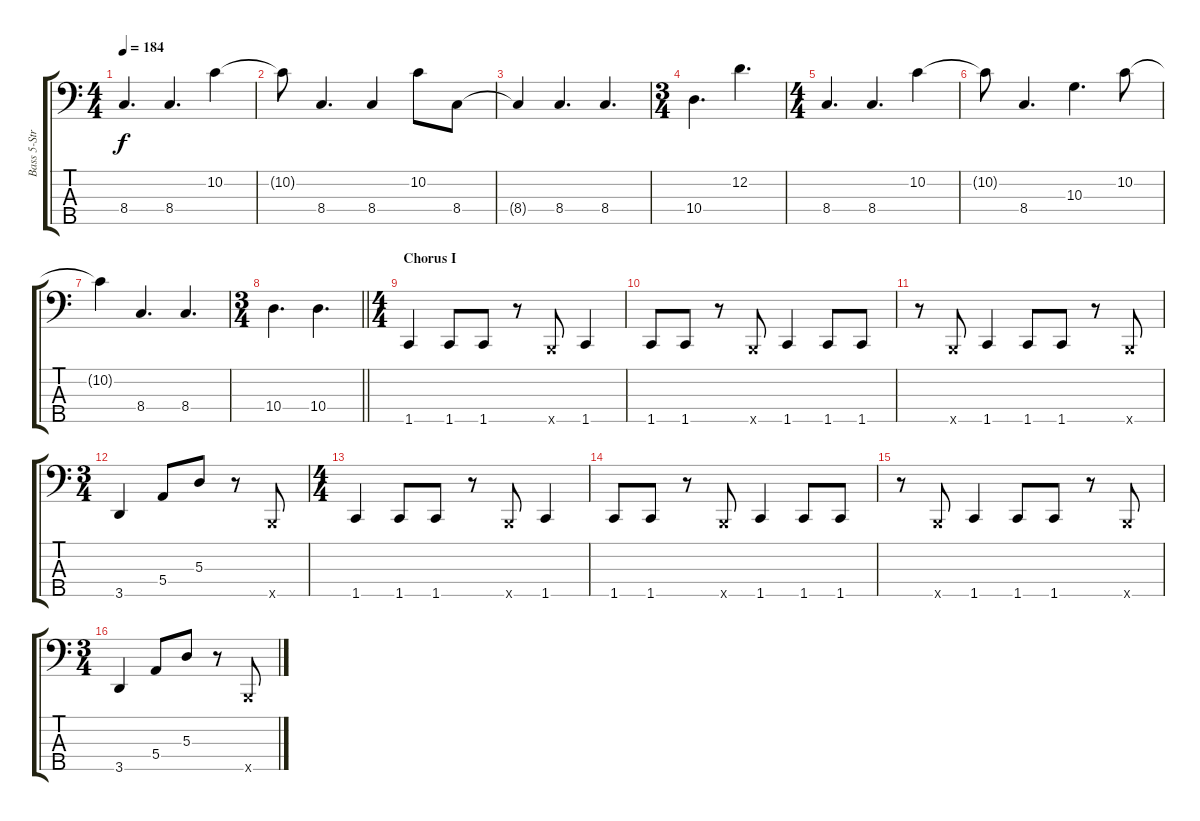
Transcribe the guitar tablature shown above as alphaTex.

\track ("Bass 5-Str Stnd Version" "Bass 5-Str") {mute instrument electricbassfinger}
\staff {score tabs}
\tuning (G2 D2 A1 E1 B0) {hide}
\ts (4 4)
\tempo 184
\clef f4
\ks c
8.4.4{d dy f} 8.4.4{d} 10.2.4 |
10.2{t}.8 8.4.4{d} 8.4.4 10.2.8 8.4.8 |
8.4{t}.4 8.4.4{d} 8.4.4{d} |
\ts (3 4)
10.4.4{d} 12.2.4{d} |
\ts (4 4)
8.4.4{d} 8.4.4{d} 10.2.4 |
10.2{t}.8 8.4.4{d} 10.3.4{d} 10.2.8 |
10.2{t}.4 8.4.4{d} 8.4.4{d} |
\ts (3 4)
\barLineRight lightlight
10.4.4{d} 10.4.4{d} |
\ts (4 4)
\section ("" "Chorus I")
1.5.4 1.5.8 1.5.8 r.8 0.5{x}.8 1.5.4 |
1.5.8 1.5.8 r.8 0.5{x}.8 1.5.4 1.5.8 1.5.8 |
r.8 0.5{x}.8 1.5.4 1.5.8 1.5.8 r.8 0.5{x}.8 |
\ts (3 4)
3.5.4 5.4.8 5.3.8 r.8 0.5{x}.8 |
\ts (4 4)
1.5.4 1.5.8 1.5.8 r.8 0.5{x}.8 1.5.4 |
1.5.8 1.5.8 r.8 0.5{x}.8 1.5.4 1.5.8 1.5.8 |
r.8 0.5{x}.8 1.5.4 1.5.8 1.5.8 r.8 0.5{x}.8 |
\ts (3 4)
3.5.4 5.4.8 5.3.8 r.8 0.5{x}.8
